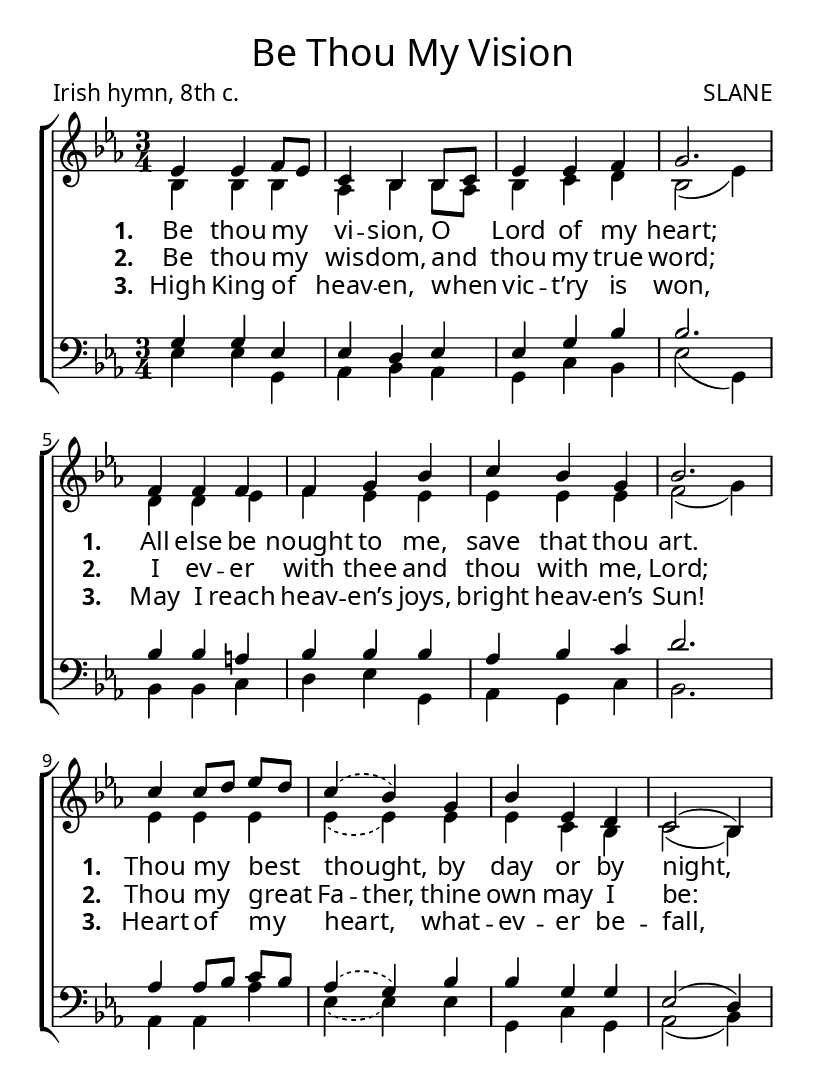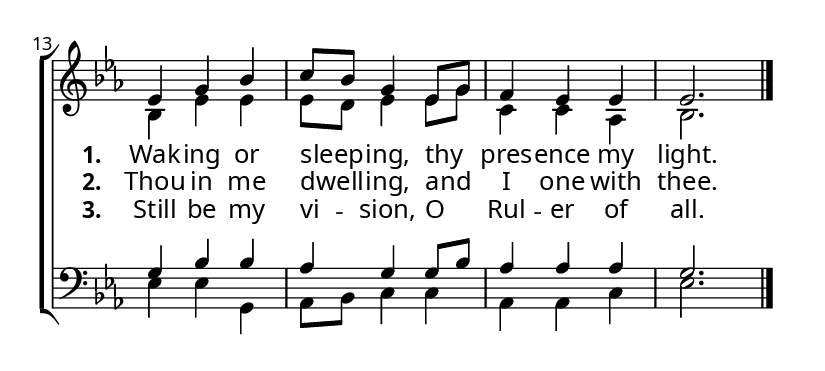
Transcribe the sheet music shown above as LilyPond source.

\version "2.14.2"
%\include "../util.ly"
\include "inc-header.ly"
\header {
  title = \markup{\override #'(font-name . "Garamond Premr Pro"){ \abs-fontsize #18 "Be Thou My Vision"}}
  composer = \markup"SLANE"
  poet = \markup "Irish hymn, 8th c."
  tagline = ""
}
\paper {
  inner-margin = 0.35\in
  outer-margin = 0.35\in
}
#(set-global-staff-size 19) \paper{ #(define fonts (make-pango-font-tree "Garamond Premr Pro" "Garamond Premr Pro" "Garamond Premr Pro" (/ 20 20))) }
global = {
  \key ees \major
  \time 3/4
  %\dynamicUp
  %\set crescendoSpanner = #'dashed-line
  %\set midiInstrument = "recorder"
  \autoBeamOff
  \override DynamicTextSpanner #'style = #'none
}

sopMusic = \relative c' {
  ees4 ees f8[ ees] | c4 bes bes8[ c] | ees4 ees f g2. |
  f4 f f | f g bes | c bes g | bes2. |
  c4 c8[ d] ees[ d] | \slurDashed c4( bes) g | bes ees, d | \slurSolid c2( bes4) |
  ees g bes | c8[ bes] g4 ees8[ g] | f4 ees ees | ees2.
  \bar "|."
}
sopWords = \lyricmode {
  \set stanza = "1. " \set shortVocalName = "1. "
  Be thou my vi -- sion, O Lord of my heart;
  All else be nought to me, save that thou art.
  Thou my best thought, by day or by night,
  Wak -- ing or sleep -- ing, thy pres -- ence my light.
}

sopWordsII = \lyricmode {
  \set stanza = "2. " \set shortVocalName = "2. "
  Be thou my wis -- dom, and thou my true word;
  I ev -- er with thee and thou with me, Lord;
  Thou my great \set ignoreMelismata = ##t Fa -- ther, \set ignoreMelismata = ##f thine own may I be:
  Thou in me dwell -- ing, and I one with thee.
}

sopWordsIII = \lyricmode {
  \set stanza = "3. " \set shortVocalName = "3. "
  High King of heav -- en, when vic -- t’ry is won,
  May I reach heav -- en’s joys, bright heav -- en’s Sun!
  Heart of my heart, what -- ev -- er be -- fall,
  Still be my vi -- sion, O Rul -- er of all.
}

altoMusic = \relative c' {
  bes4 bes bes | aes bes bes8[ aes] | bes4 c d | bes2( ees4) |
  d d ees | f ees ees | ees ees ees | f2( g4) |
  ees  ees ees | \slurDashed ees( ees) ees | ees c bes | \slurSolid c2( bes4) |
  bes ees ees | ees8[ d] ees4 ees8[ g] | c,4 c aes | bes2.
  \bar "|."
}
tenorMusic = \relative c' {
  g4 g ees | ees d ees | ees g bes | bes2. |
  bes4 bes a | bes bes bes | aes bes c | d2. |
  aes4 aes8[ bes] c[ bes] | \slurDashed aes4( g) bes | bes g g | \slurSolid ees2( d4) |
  g bes bes | aes g g8[ bes] | aes4 aes aes | g2.
  \bar "|."
}

bassMusic = \relative c {
  ees4 ees g, | aes bes aes | g c bes | ees2( g,4) |
  bes bes c | d ees g, | aes g c | bes2. |
  aes4 aes aes' | \slurDashed ees( ees) ees | g, c g | \slurSolid aes2( bes4) |
  ees ees g, | aes8[ bes] c4 c | aes aes c | ees2.
  \bar "|."
}
\score {
<<
   \new ChoirStaff <<
    \new Staff = women <<
      \new Voice = "sopranos" { \voiceOne << \global \sopMusic >> }
      \new Voice = "altos" { \voiceTwo << \global \altoMusic >> }
    >>
    \new Lyrics = "altos"  \lyricsto "sopranos" \sopWords
    \new Lyrics = "altosII"  \lyricsto "sopranos" \sopWordsII
    \new Lyrics = "altosII"  \lyricsto "sopranos" \sopWordsIII
   \new Staff = men <<
      \clef bass
      \new Voice = "tenors" { \voiceOne << \global \tenorMusic >> }
      \new Voice = "basses" { \voiceTwo << \global \bassMusic >> }
    >>
  >>
%    \new PianoStaff << \new Staff { \new Voice { \pianoRH } } \new Staff { \clef "bass" \pianoLH } >>
  >>
  \midi {
    \tempo 4 = 90
    \set Staff.midiInstrument = "flute"
  
    \context {
      \Voice
      \remove "Dynamic_performer"
    }
  }
  \layout {
    \context {
      \Lyrics
      % \override LyricText #'font-size = #1.3
      % \override VerticalAxisGroup #'staff-affinity = #0
      % \override LyricText #'X-offset = #center-on-word
    }
    \context {
      \Score
      % \override SpacingSpanner #'base-shortest-duration = #(ly:make-moment 1 8)
      % \override SpacingSpanner #'common-shortest-duration = #(ly:make-moment 1 4)
    }
    \context {
      % Remove all empty staves
      \Staff \RemoveEmptyStaves \override VerticalAxisGroup #'remove-first = ##t
      
      \override VerticalAxisGroup #'staff-staff-spacing =
      #'((basic-distance . 0)
         (minimum-distance . 0)
         (padding . -1)
         (stretchability . 2))
    }
  }
}
